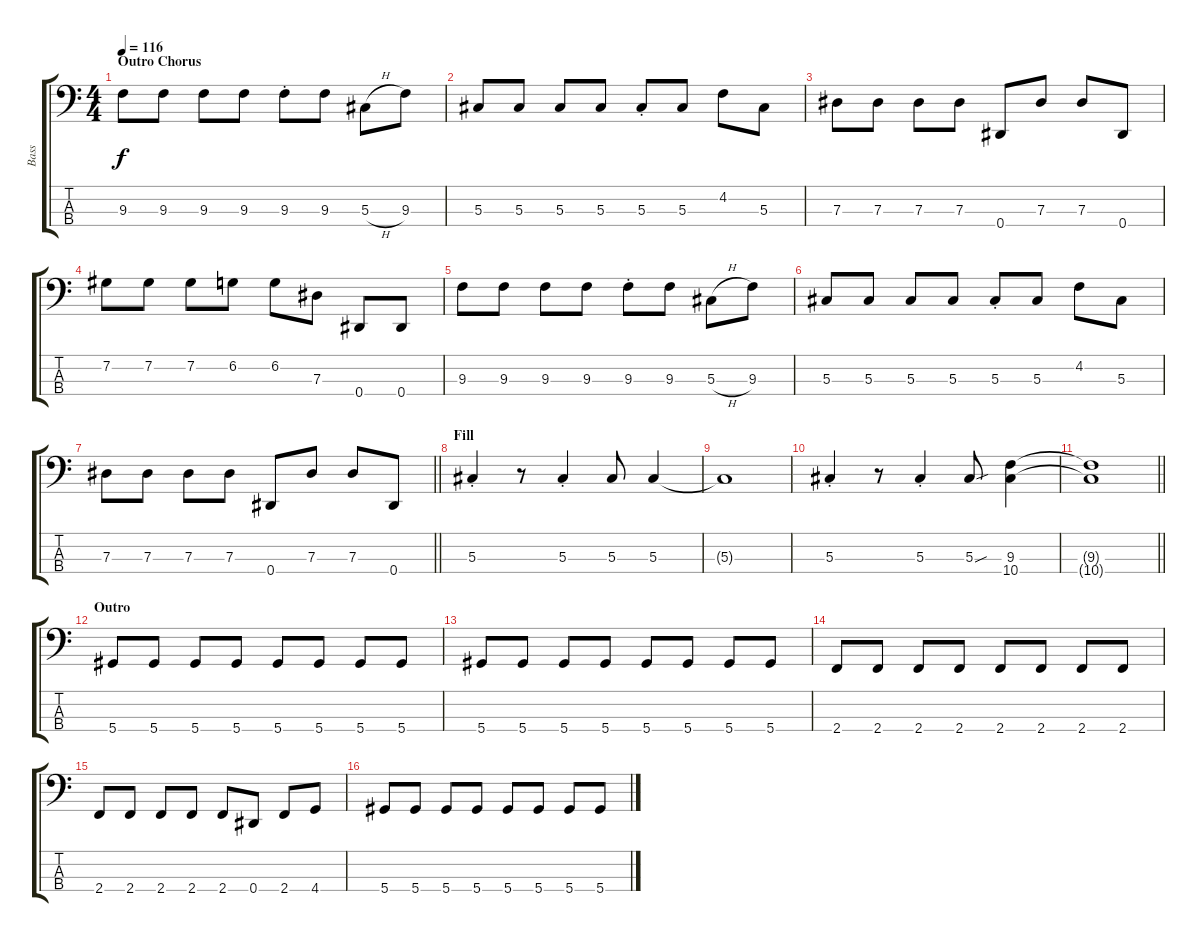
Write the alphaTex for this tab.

\track ("Bass" "Bass") {instrument electricbassfinger}
\staff {score tabs}
\tuning (Gb2 Db2 Ab1 Eb1) {hide}
\ts (4 4)
\section ("" "Outro Chorus")
\tempo 116
\clef f4
\ks c
9.3.8{dy f} 9.3.8 9.3.8 9.3.8 9.3{st}.8 9.3.8 5.3{h}.8 9.3.8 |
5.3.8 5.3.8 5.3.8 5.3.8 5.3{st}.8 5.3.8 4.2.8 5.3.8 |
7.3.8 7.3.8 7.3.8 7.3.8 0.4.8 7.3.8 7.3.8 0.4.8 |
7.2.8 7.2.8 7.2.8 6.2.8 6.2.8 7.3.8 0.4.8 0.4.8 |
9.3.8 9.3.8 9.3.8 9.3.8 9.3{st}.8 9.3.8 5.3{h}.8 9.3.8 |
5.3.8 5.3.8 5.3.8 5.3.8 5.3{st}.8 5.3.8 4.2.8 5.3.8 |
\barLineRight lightlight
7.3.8 7.3.8 7.3.8 7.3.8 0.4.8 7.3.8 7.3.8 0.4.8 |
\section ("" "Fill")
5.3{st}.4 r.8 5.3{st}.4 5.3.8 5.3.4 |
5.3{t}.1 |
5.3{st}.4 r.8 5.3{st}.4 5.3{sou}.8 (9.3 10.4).4 |
\barLineRight lightlight
(9.3{t} 10.4{t}).1 |
\section ("" "Outro")
5.4.8 5.4.8 5.4.8 5.4.8 5.4.8 5.4.8 5.4.8 5.4.8 |
5.4.8 5.4.8 5.4.8 5.4.8 5.4.8 5.4.8 5.4.8 5.4.8 |
2.4.8 2.4.8 2.4.8 2.4.8 2.4.8 2.4.8 2.4.8 2.4.8 |
2.4.8 2.4.8 2.4.8 2.4.8 2.4.8 0.4.8 2.4.8 4.4.8 |
5.4.8 5.4.8 5.4.8 5.4.8 5.4.8 5.4.8 5.4.8 5.4.8
